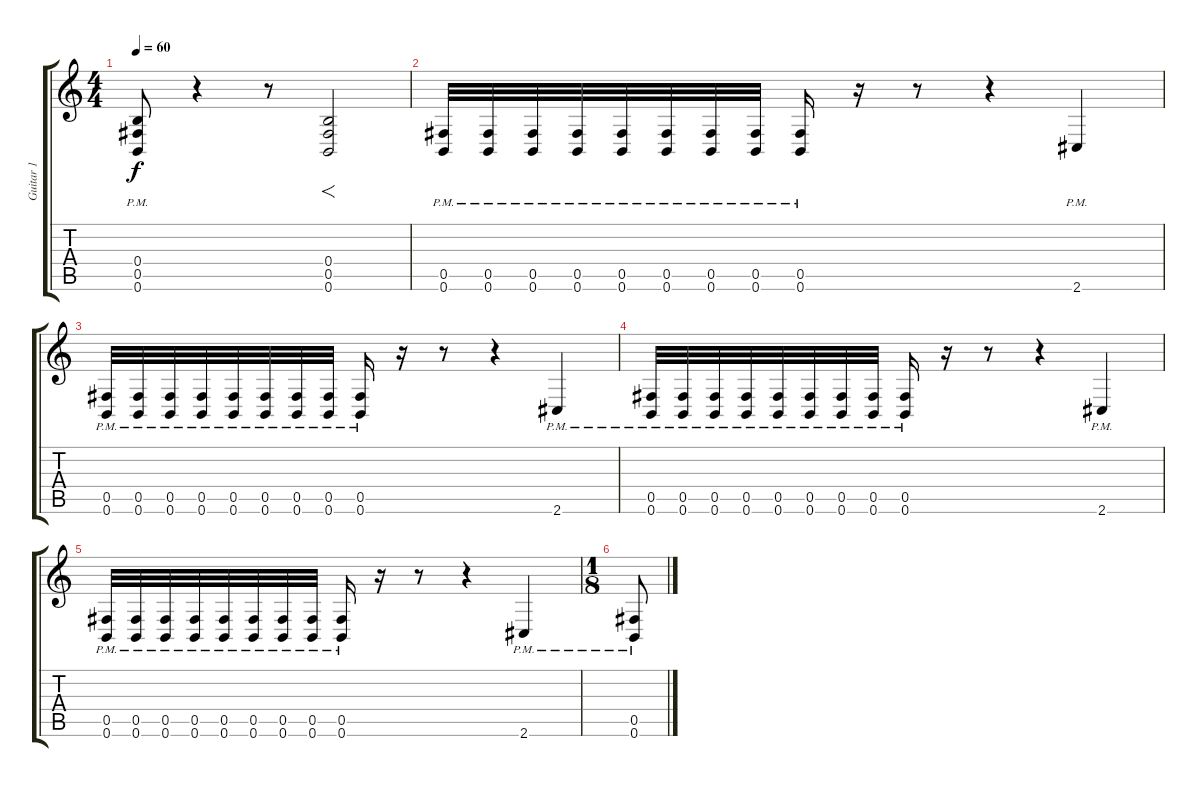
\track ("Guitar 1" "Guitar 1") {instrument overdrivenguitar}
\staff {score tabs}
\tuning (Db4 Ab3 E3 B2 Gb2 B1) {hide}
\ts (4 4)
\tempo 60
\clef g2
\ks c
(0.4 0.5{pm} 0.6).8{dy f} r.4 r.8 (0.4 0.5 0.6).2{f} |
(0.5{pm} 0.6{pm}).32 (0.5{pm} 0.6{pm}).32 (0.5{pm} 0.6{pm}).32 (0.5{pm} 0.6{pm}).32 (0.5{pm} 0.6{pm}).32 (0.5{pm} 0.6{pm}).32 (0.5{pm} 0.6{pm}).32 (0.5{pm} 0.6{pm}).32 (0.5{pm} 0.6{pm}).16 r.16 r.8 r.4 2.6{pm}.4 |
(0.5{pm} 0.6{pm}).32 (0.5{pm} 0.6{pm}).32 (0.5{pm} 0.6{pm}).32 (0.5{pm} 0.6{pm}).32 (0.5{pm} 0.6{pm}).32 (0.5{pm} 0.6{pm}).32 (0.5{pm} 0.6{pm}).32 (0.5{pm} 0.6{pm}).32 (0.5{pm} 0.6{pm}).16 r.16 r.8 r.4 2.6{pm}.4 |
(0.5{pm} 0.6{pm}).32 (0.5{pm} 0.6{pm}).32 (0.5{pm} 0.6{pm}).32 (0.5{pm} 0.6{pm}).32 (0.5{pm} 0.6{pm}).32 (0.5{pm} 0.6{pm}).32 (0.5{pm} 0.6{pm}).32 (0.5{pm} 0.6{pm}).32 (0.5{pm} 0.6{pm}).16 r.16 r.8 r.4 2.6{pm}.4 |
(0.5{pm} 0.6{pm}).32 (0.5{pm} 0.6{pm}).32 (0.5{pm} 0.6{pm}).32 (0.5{pm} 0.6{pm}).32 (0.5{pm} 0.6{pm}).32 (0.5{pm} 0.6{pm}).32 (0.5{pm} 0.6{pm}).32 (0.5{pm} 0.6{pm}).32 (0.5{pm} 0.6{pm}).16 r.16 r.8 r.4 2.6{pm}.4 |
\ts (1 8)
(0.5{pm} 0.6).8
